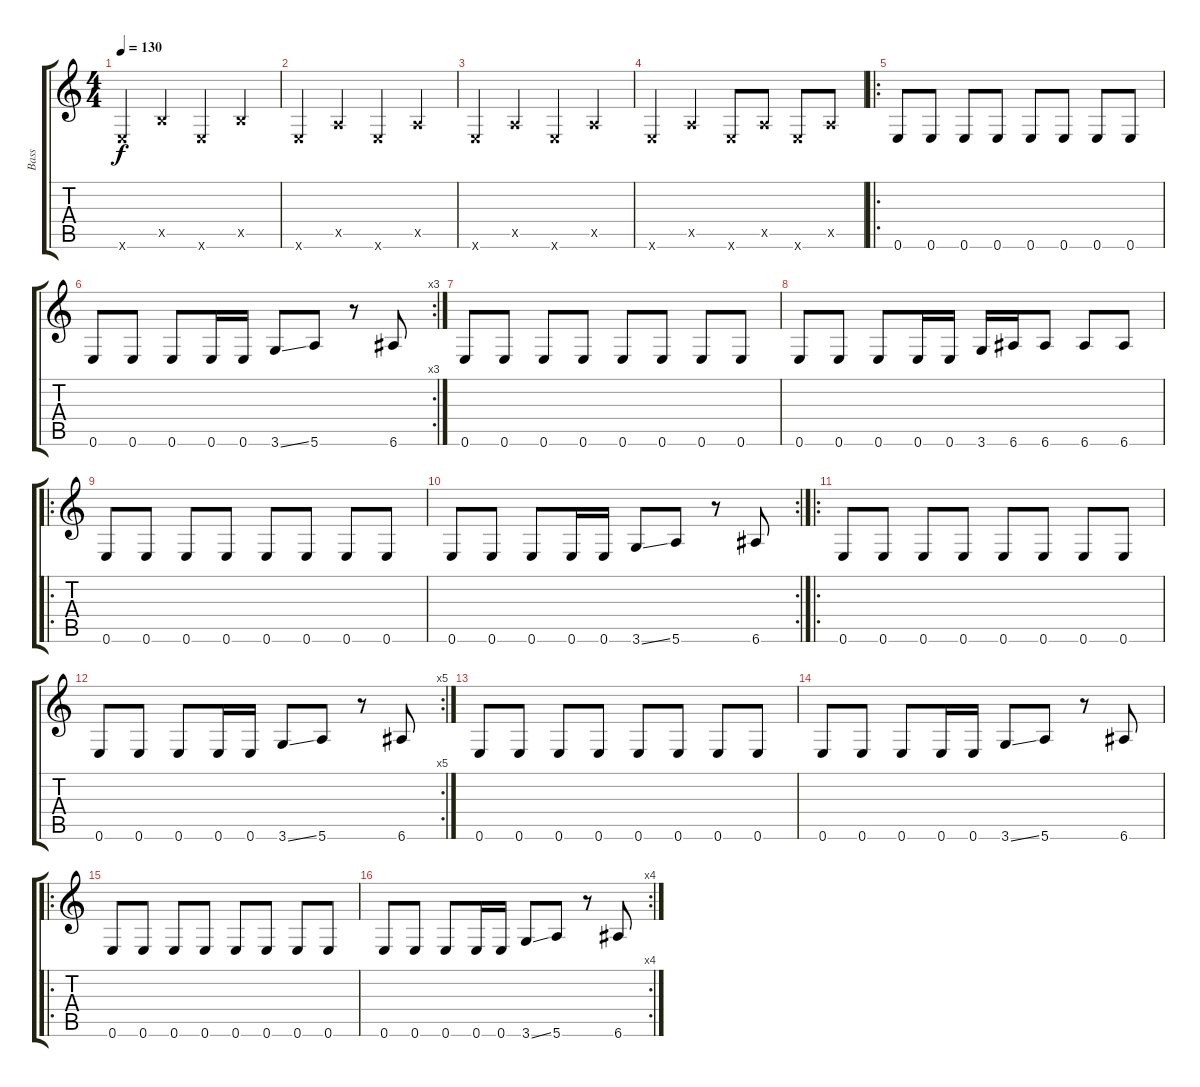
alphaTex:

\track ("Bass" "Bass") {instrument electricbassfinger}
\staff {score tabs}
\tuning (E4 B3 G3 D3 A2 E2) {hide}
\ts (4 4)
\tempo 130
\clef g2
\ks c
0.6{x}.4{dy f instrument electricbassfinger} 2.5{x}.4 0.6{x}.4 2.5{x}.4 |
0.6{x}.4 0.5{x}.4 0.6{x}.4 0.5{x}.4 |
0.6{x}.4 0.5{x}.4 0.6{x}.4 0.5{x}.4 |
0.6{x}.4 0.5{x}.4 0.6{x}.8 0.5{x}.8 0.6{x}.8 0.5{x}.8 |
\ro
0.6.8 0.6.8 0.6.8 0.6.8 0.6.8 0.6.8 0.6.8 0.6.8 |
\rc 3
0.6.8 0.6.8 0.6.8 0.6.16 0.6.16 3.6{ss}.8 5.6.8 r.8 6.6.8 |
0.6.8 0.6.8 0.6.8 0.6.8 0.6.8 0.6.8 0.6.8 0.6.8 |
0.6.8 0.6.8 0.6.8 0.6.16 0.6.16 3.6.16 6.6.16 6.6.8 6.6.8 6.6.8 |
\ro
0.6.8 0.6.8 0.6.8 0.6.8 0.6.8 0.6.8 0.6.8 0.6.8 |
\rc 2
0.6.8 0.6.8 0.6.8 0.6.16 0.6.16 3.6{ss}.8 5.6.8 r.8 6.6.8 |
\ro
0.6.8 0.6.8 0.6.8 0.6.8 0.6.8 0.6.8 0.6.8 0.6.8 |
\rc 5
0.6.8 0.6.8 0.6.8 0.6.16 0.6.16 3.6{ss}.8 5.6.8 r.8 6.6.8 |
0.6.8 0.6.8 0.6.8 0.6.8 0.6.8 0.6.8 0.6.8 0.6.8 |
0.6.8 0.6.8 0.6.8 0.6.16 0.6.16 3.6{ss}.8 5.6.8 r.8 6.6.8 |
\ro
0.6.8 0.6.8 0.6.8 0.6.8 0.6.8 0.6.8 0.6.8 0.6.8 |
\rc 4
0.6.8 0.6.8 0.6.8 0.6.16 0.6.16 3.6{ss}.8 5.6.8 r.8 6.6.8
